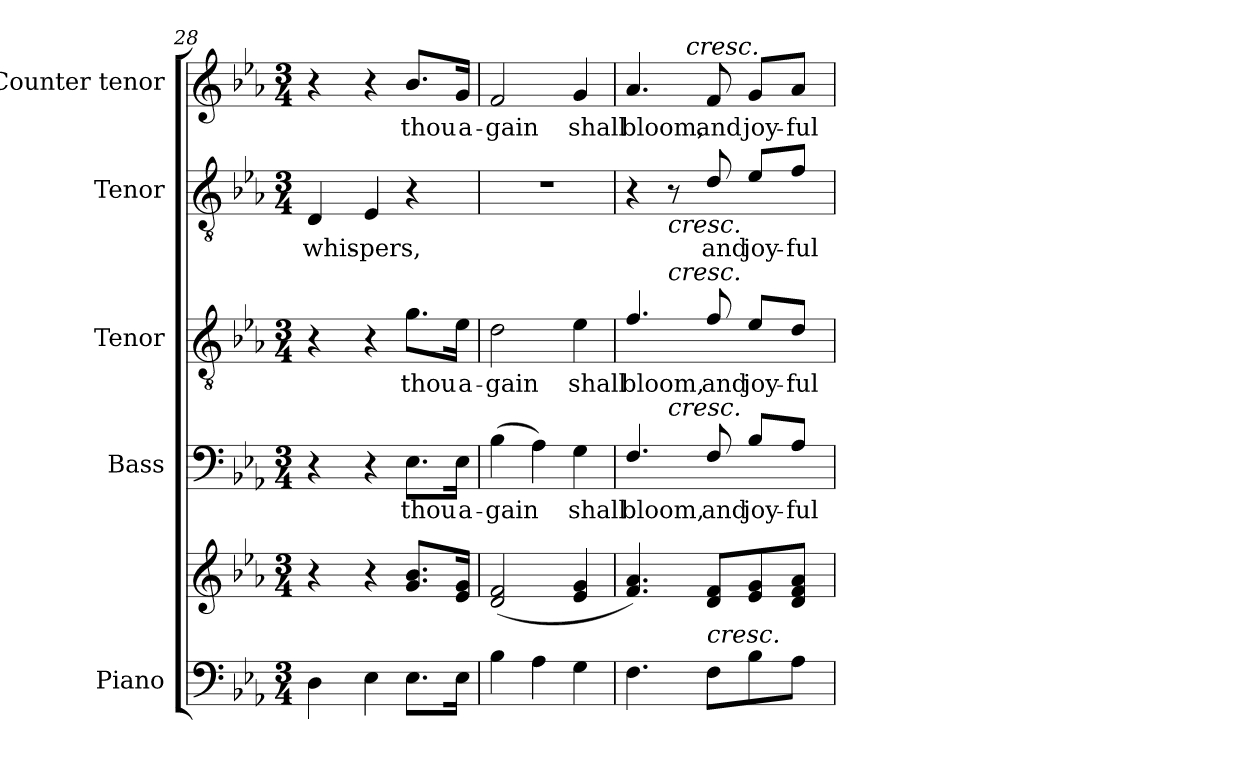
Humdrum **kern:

**kern	**kern	**kern	**text	**kern	**text	**kern	**text	**kern	**text
*part5	*part5	*part4	*part4	*part3	*part3	*part2	*part2	*part1	*part1
*staff6	*staff5	*staff4	*staff4	*staff3	*staff3	*staff2	*staff2	*staff1	*staff1
*I"Piano	*	*I"Bass	*	*I"Tenor	*	*I"Tenor	*	*I"Counter tenor	*
*I'Pno.	*	*I'B.	*	*I'T.	*	*I'T.	*	*	*
*clefF4	*clefG2	*clefF4	*	*clefGv2	*	*clefGv2	*	*clefG2	*
*	*	*	*	*ITrd7c12	*	*ITrd7c12	*	*	*
*k[b-e-a-]	*k[b-e-a-]	*k[b-e-a-]	*	*k[b-e-a-]	*	*k[b-e-a-]	*	*k[b-e-a-]	*
*E-:	*E-:	*E-:	*	*E-:	*	*E-:	*	*E-:	*
*M3/4	*M3/4	*M3/4	*	*M3/4	*	*M3/4	*	*M3/4	*
=28	=28	=28	=28	=28	=28	=28	=28	=28	=28
!	!	!	!	!	!	!	!LO:LY:b:color=#000000	!	!
4Di\	4r	4r	.	4r	.	4DDi/	whis-	4r	.
!	!	!	!	!	!	!	!LO:LY:b:color=#000000	!	!
4E-i\	4r	4r	.	4r	.	4EE-i/	-pers,	4r	.
!	!	!	!LO:LY:b:color=#000000	!	!	!	!	!	!
!	!	!	!	!	!LO:LY:b:color=#000000	!	!	!	!
!	!	!	!	!	!	!	!	!	!LO:LY:b:color=#000000
8.E-i\L	8.gi/ 8.b-iL	8.E-i\L	thou	8.Gi\L	thou	4r	.	8.b-i/L	thou
!	!	!	!LO:LY:b:color=#000000	!	!	!	!	!	!
!	!	!	!	!	!LO:LY:b:color=#000000	!	!	!	!
!	!	!	!	!	!	!	!	!	!LO:LY:b:color=#000000
16E-i\Jk	16e-i/ 16giJk	16E-i\Jk	a-	16E-i\Jk	a-	.	.	16gi/Jk	a-
!!LO:PB:g=z
=29	=29	=29	=29	=29	=29	=29	=29	=29	=29
!	!	!	!LO:LY:b:color=#000000	!	!	!	!	!	!
!	!	!	!	!	!LO:LY:b:color=#000000	!LO:N:vis=1	!	!	!
!	!	!	!	!	!	!	!	!	!LO:LY:b:color=#000000
4B-i\	(2di/ 2fi	(4B-i\	-gain	2Di\	-gain	2.r	.	2fi/	-gain
4A-i\	.	4A-i\)	.	.	.	.	.	.	.
!	!	!	!LO:LY:b:color=#000000	!	!	!	!	!	!
!	!	!	!	!	!LO:LY:b:color=#000000	!	!	!	!
!	!	!	!	!	!	!	!	!	!LO:LY:b:color=#000000
4Gi\	4e-i/ 4gi	4Gi\	shall	4E-i\	shall	.	.	4gi/	shall
=30	=30	=30	=30	=30	=30	=30	=30	=30	=30
!	!	!	!LO:LY:b:color=#000000	!	!	!	!	!	!
!	!	!	!	!	!LO:LY:b:color=#000000	!	!	!	!
!	!	!	!	!	!	!	!	!	!LO:LY:b:color=#000000
*	*	*^	*	*^	*	*	*	*^	*
4.Fi\	4.fi/ 4.a-i)	4.Fi/	4ryy	bloom,	4.Fi/	4ryy	bloom,	4r	.	4.a-i/	4ryy	bloom,
!	!	!	!	!	!	!	!	!LO:TX:b:i:t=cresc.	!	!	!	!
!	!	!	!	!	!	!LO:TX:i:t=cresc.	!	!	!	!	!	!
!	!	!	!LO:TX:a:i:t=cresc.	!	!	!	!	!	!	!	!	!
.	.	.	2ryy	.	.	2ryy	.	8r	.	.	32ryy	.
.	.	.	.	.	.	.	.	.	.	.	128.ryy	.
!	!	!	!	!	!	!	!	!	!	!	!LO:TX:a:i:t=cresc.	!
.	.	.	.	.	.	.	.	.	.	.	4ryy	.
!	!	!	!	!LO:LY:b:color=#000000	!	!	!	!	!	!	!	!
!	!	!	!	!	!	!	!LO:LY:b:color=#000000	!	!	!	!	!
!	!	!	!	!	!	!	!	!	!LO:LY:b:color=#000000	!	!	!
!LO:TX:a:i:t=cresc.	!	!	!	!	!	!	!	!	!	!	!	!
!	!	!	!	!	!	!	!	!	!	!	!	!LO:LY:b:color=#000000
8Fi\L	8di/ 8fiL	8Fi/	.	and	8Fi/	.	and	8Di/	and	8fi/	.	and
!	!	!	!	!LO:LY:b:color=#000000	!	!	!	!	!	!	!	!
!	!	!	!	!	!	!	!LO:LY:b:color=#000000	!	!	!	!	!
!	!	!	!	!	!	!	!	!	!LO:LY:b:color=#000000	!	!	!
!	!	!	!	!	!	!	!	!	!	!	!	!LO:LY:b:color=#000000
8B-i\	8e-i/ 8gi	8B-i/L	.	joy-	8E-i/L	.	joy-	8E-i/L	joy-	8gi/L	.	joy-
.	.	.	.	.	.	.	.	.	.	.	8ryy	.
!	!	!	!	!LO:LY:b:color=#000000	!	!	!	!	!	!	!	!
!	!	!	!	!	!	!	!LO:LY:b:color=#000000	!	!	!	!	!
!	!	!	!	!	!	!	!	!	!LO:LY:b:color=#000000	!	!	!
!	!	!	!	!	!	!	!	!	!	!	!	!LO:LY:b:color=#000000
8A-i\J	8di/ 8fi 8a-iJ	8A-i/J	.	-ful	8Di/J	.	-ful	8Fi/J	-ful	8a-i/J	.	-ful
.	.	.	.	.	.	.	.	.	.	.	16ryy	.
.	.	.	.	.	.	.	.	.	.	.	64ryy	.
.	.	.	.	.	.	.	.	.	.	.	256ryy	.
*	*	*v	*v	*	*	*	*	*	*	*v	*v	*
*	*	*	*	*v	*v	*	*	*	*	*
=	=	=	=	=	=	=	=	=	=
*-	*-	*-	*-	*-	*-	*-	*-	*-	*-
